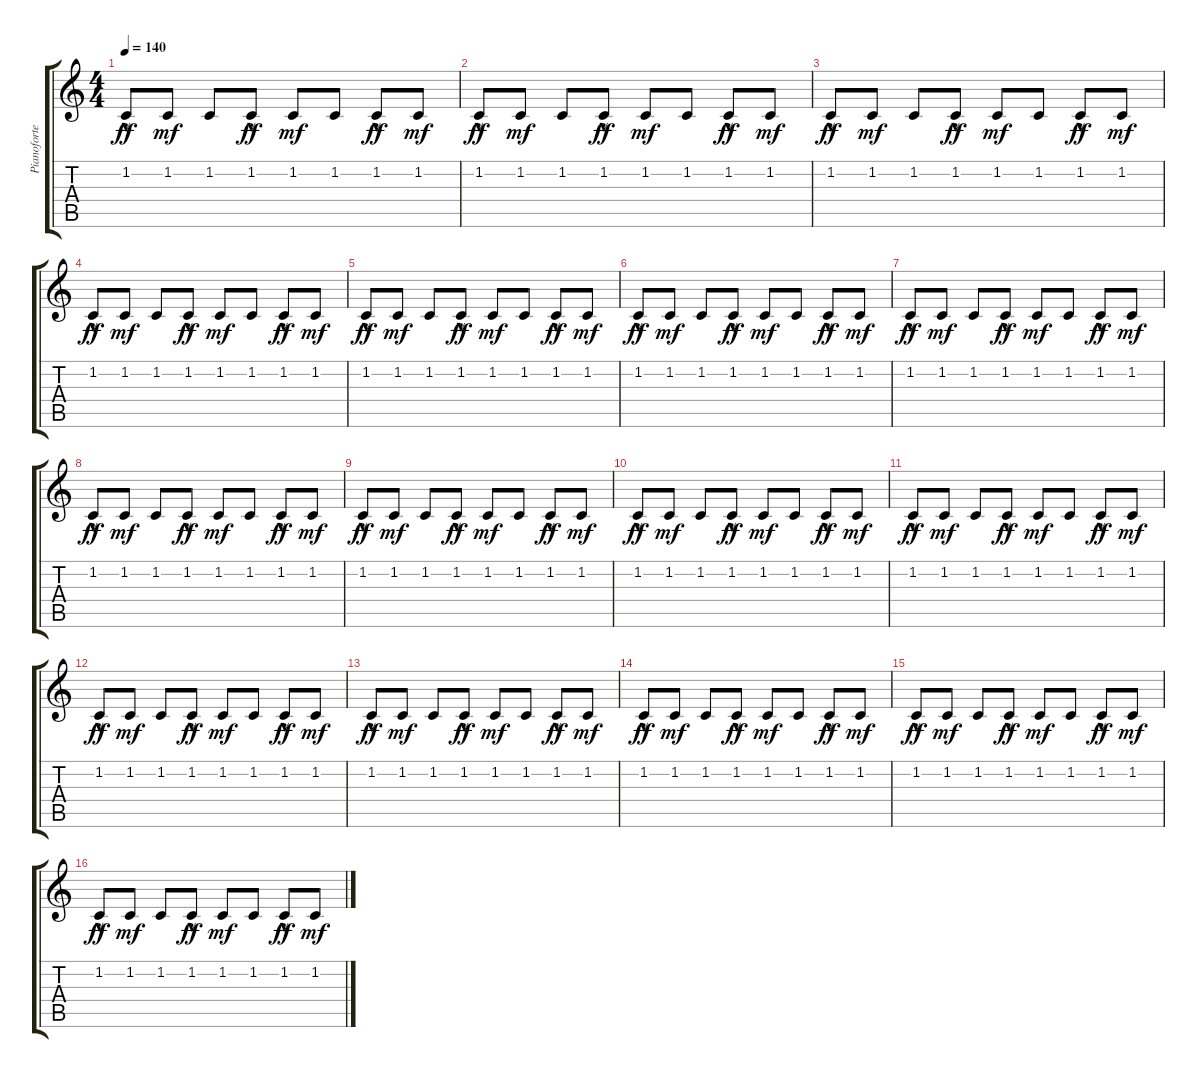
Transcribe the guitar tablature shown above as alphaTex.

\track ("Pianoforte" "Pianoforte") {instrument acousticgrandpiano}
\staff {score tabs}
\tuning (E4 B3 G3 D3 A2 E2) {hide}
\ts (4 4)
\tempo 140
\clef g2
\ks c
1.2{hac}.8{dy ff} 1.2.8{dy mf} 1.2.8 1.2{hac}.8{dy ff} 1.2.8{dy mf} 1.2.8 1.2{hac}.8{dy ff} 1.2.8{dy mf} |
1.2{hac}.8{dy ff} 1.2.8{dy mf} 1.2.8 1.2{hac}.8{dy ff} 1.2.8{dy mf} 1.2.8 1.2{hac}.8{dy ff} 1.2.8{dy mf} |
1.2{hac}.8{dy ff} 1.2.8{dy mf} 1.2.8 1.2{hac}.8{dy ff} 1.2.8{dy mf} 1.2.8 1.2{hac}.8{dy ff} 1.2.8{dy mf} |
1.2{hac}.8{dy ff} 1.2.8{dy mf} 1.2.8 1.2{hac}.8{dy ff} 1.2.8{dy mf} 1.2.8 1.2{hac}.8{dy ff} 1.2.8{dy mf} |
1.2{hac}.8{dy ff} 1.2.8{dy mf} 1.2.8 1.2{hac}.8{dy ff} 1.2.8{dy mf} 1.2.8 1.2{hac}.8{dy ff} 1.2.8{dy mf} |
1.2{hac}.8{dy ff} 1.2.8{dy mf} 1.2.8 1.2{hac}.8{dy ff} 1.2.8{dy mf} 1.2.8 1.2{hac}.8{dy ff} 1.2.8{dy mf} |
1.2{hac}.8{dy ff} 1.2.8{dy mf} 1.2.8 1.2{hac}.8{dy ff} 1.2.8{dy mf} 1.2.8 1.2{hac}.8{dy ff} 1.2.8{dy mf} |
1.2{hac}.8{dy ff} 1.2.8{dy mf} 1.2.8 1.2{hac}.8{dy ff} 1.2.8{dy mf} 1.2.8 1.2{hac}.8{dy ff} 1.2.8{dy mf} |
1.2{hac}.8{dy ff} 1.2.8{dy mf} 1.2.8 1.2{hac}.8{dy ff} 1.2.8{dy mf} 1.2.8 1.2{hac}.8{dy ff} 1.2.8{dy mf} |
1.2{hac}.8{dy ff} 1.2.8{dy mf} 1.2.8 1.2{hac}.8{dy ff} 1.2.8{dy mf} 1.2.8 1.2{hac}.8{dy ff} 1.2.8{dy mf} |
1.2{hac}.8{dy ff} 1.2.8{dy mf} 1.2.8 1.2{hac}.8{dy ff} 1.2.8{dy mf} 1.2.8 1.2{hac}.8{dy ff} 1.2.8{dy mf} |
1.2{hac}.8{dy ff} 1.2.8{dy mf} 1.2.8 1.2{hac}.8{dy ff} 1.2.8{dy mf} 1.2.8 1.2{hac}.8{dy ff} 1.2.8{dy mf} |
1.2{hac}.8{dy ff} 1.2.8{dy mf} 1.2.8 1.2{hac}.8{dy ff} 1.2.8{dy mf} 1.2.8 1.2{hac}.8{dy ff} 1.2.8{dy mf} |
1.2{hac}.8{dy ff} 1.2.8{dy mf} 1.2.8 1.2{hac}.8{dy ff} 1.2.8{dy mf} 1.2.8 1.2{hac}.8{dy ff} 1.2.8{dy mf} |
1.2{hac}.8{dy ff} 1.2.8{dy mf} 1.2.8 1.2{hac}.8{dy ff} 1.2.8{dy mf} 1.2.8 1.2{hac}.8{dy ff} 1.2.8{dy mf} |
1.2{hac}.8{dy ff} 1.2.8{dy mf} 1.2.8 1.2{hac}.8{dy ff} 1.2.8{dy mf} 1.2.8 1.2{hac}.8{dy ff} 1.2.8{dy mf}
